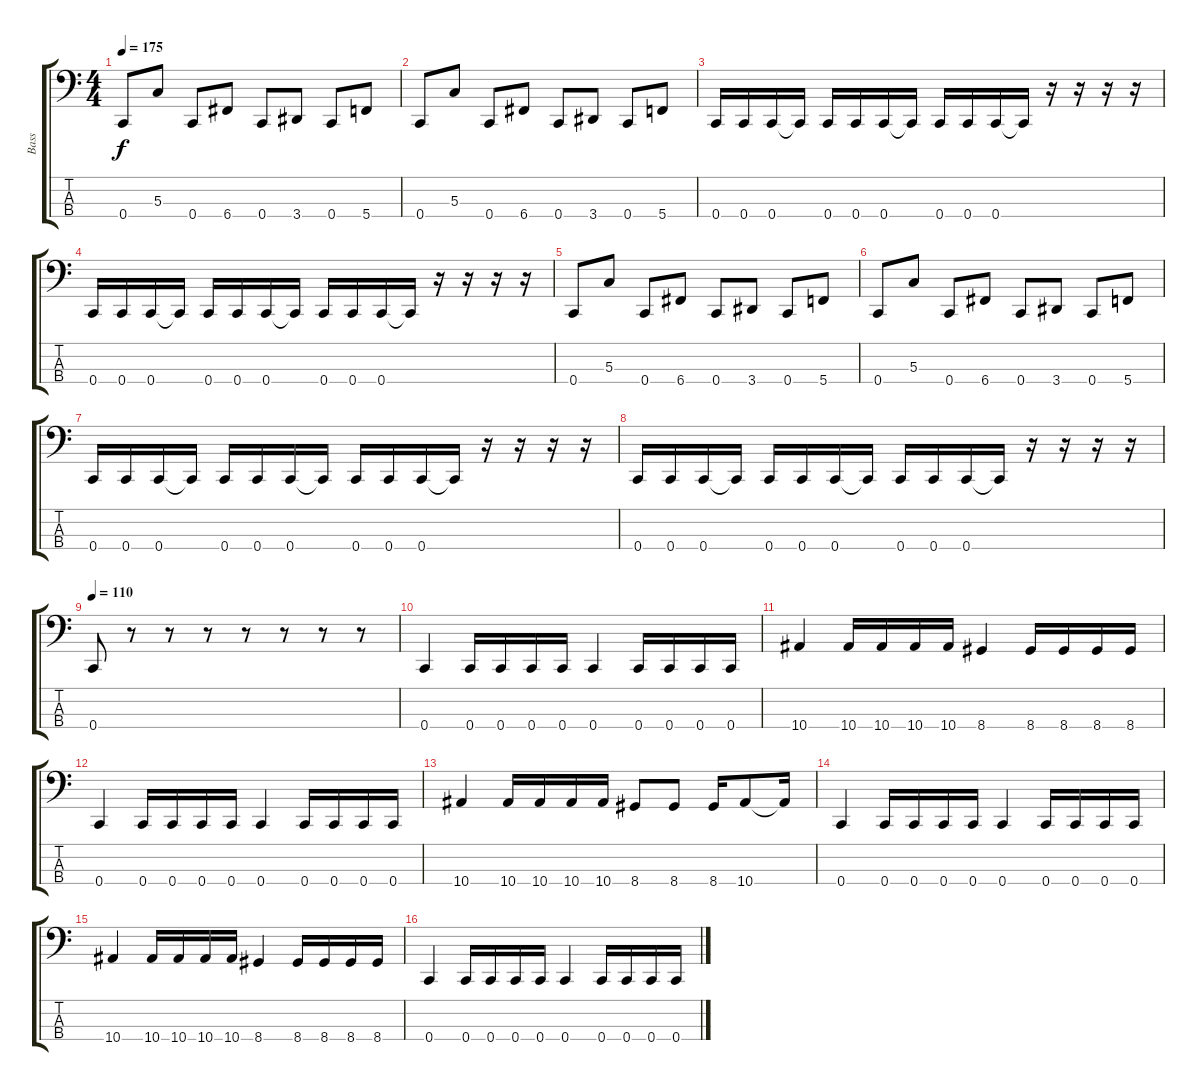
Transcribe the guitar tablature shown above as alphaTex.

\track ("Bass" "Bass") {instrument electricbasspick}
\staff {score tabs}
\tuning (F2 C2 G1 C1) {hide}
\ts (4 4)
\tempo 175
\clef f4
\ks c
0.4.8{dy f} 5.3.8 0.4.8 6.4.8 0.4.8 3.4.8 0.4.8 5.4.8 |
0.4.8 5.3.8 0.4.8 6.4.8 0.4.8 3.4.8 0.4.8 5.4.8 |
0.4.16 0.4.16 0.4.16 0.4{t}.16 0.4.16 0.4.16 0.4.16 0.4{t}.16 0.4.16 0.4.16 0.4.16 0.4{t}.16 r.16 r.16 r.16 r.16 |
0.4.16 0.4.16 0.4.16 0.4{t}.16 0.4.16 0.4.16 0.4.16 0.4{t}.16 0.4.16 0.4.16 0.4.16 0.4{t}.16 r.16 r.16 r.16 r.16 |
0.4.8 5.3.8 0.4.8 6.4.8 0.4.8 3.4.8 0.4.8 5.4.8 |
0.4.8 5.3.8 0.4.8 6.4.8 0.4.8 3.4.8 0.4.8 5.4.8 |
0.4.16 0.4.16 0.4.16 0.4{t}.16 0.4.16 0.4.16 0.4.16 0.4{t}.16 0.4.16 0.4.16 0.4.16 0.4{t}.16 r.16 r.16 r.16 r.16 |
0.4.16 0.4.16 0.4.16 0.4{t}.16 0.4.16 0.4.16 0.4.16 0.4{t}.16 0.4.16 0.4.16 0.4.16 0.4{t}.16 r.16 r.16 r.16 r.16 |
\tempo 110
0.4.8 r.8 r.8 r.8 r.8 r.8 r.8 r.8 |
0.4.4 0.4.16 0.4.16 0.4.16 0.4.16 0.4.4 0.4.16 0.4.16 0.4.16 0.4.16 |
10.4.4 10.4.16 10.4.16 10.4.16 10.4.16 8.4.4 8.4.16 8.4.16 8.4.16 8.4.16 |
0.4.4 0.4.16 0.4.16 0.4.16 0.4.16 0.4.4 0.4.16 0.4.16 0.4.16 0.4.16 |
10.4.4 10.4.16 10.4.16 10.4.16 10.4.16 8.4.8 8.4.8 8.4.16 10.4.8 10.4{t}.16 |
0.4.4 0.4.16 0.4.16 0.4.16 0.4.16 0.4.4 0.4.16 0.4.16 0.4.16 0.4.16 |
10.4.4 10.4.16 10.4.16 10.4.16 10.4.16 8.4.4 8.4.16 8.4.16 8.4.16 8.4.16 |
0.4.4 0.4.16 0.4.16 0.4.16 0.4.16 0.4.4 0.4.16 0.4.16 0.4.16 0.4.16
